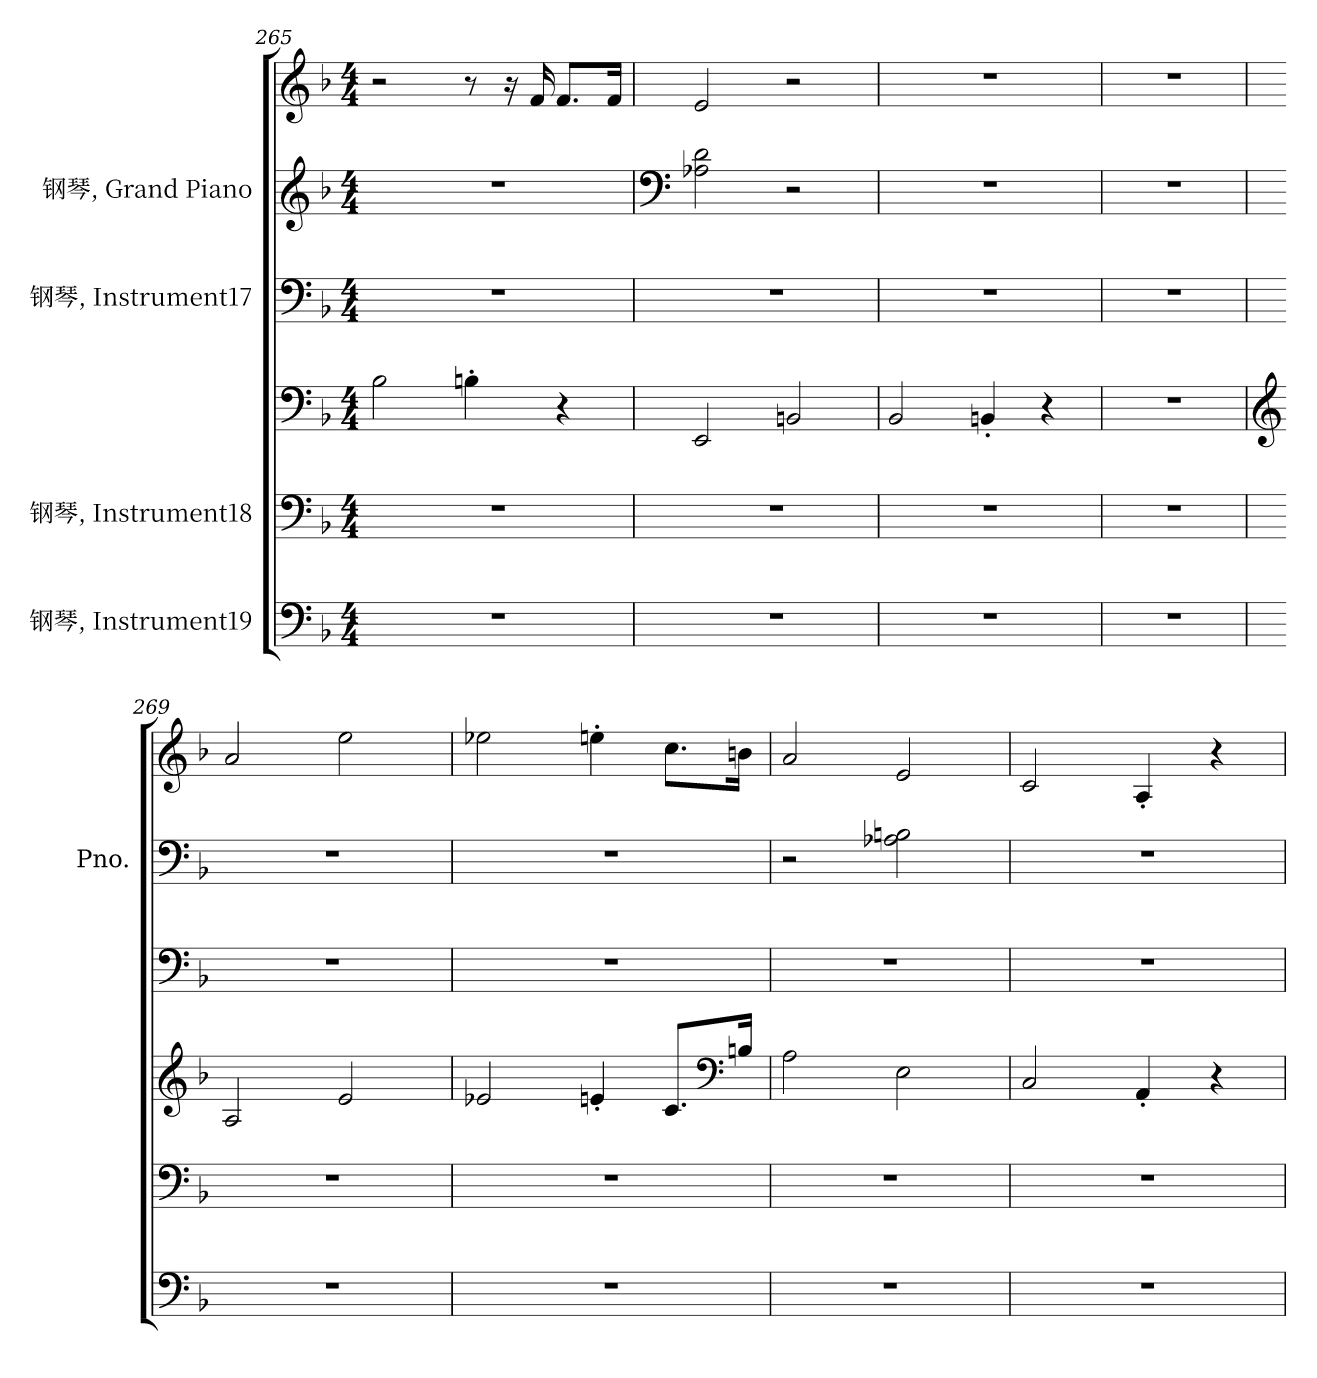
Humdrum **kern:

**kern	**kern	**kern	**kern	**kern	**kern
*part4	*part3	*part3	*part2	*part1	*part1
*staff6	*staff5	*staff4	*staff3	*staff2	*staff1
*I"钢琴, Instrument19	*I"钢琴, Instrument18	*	*I"钢琴, Instrument17	*I"钢琴, Grand Piano	*
*	*	*	*	*I'Pno.	*
*clefF4	*clefF4	*clefF4	*clefF4	*clefG2	*clefG2
*k[b-]	*k[b-]	*k[b-]	*k[b-]	*k[b-]	*k[b-]
*M4/4	*M4/4	*M4/4	*M4/4	*M4/4	*M4/4
=265	=265	=265	=265	=265	=265
1r	1r	2B-\	1r	1r	2r
.	.	4Bn'\	.	.	8r
.	.	.	.	.	16r
.	.	.	.	.	16f/
.	.	4r	.	.	8.f/L
.	.	.	.	.	16f/Jk
=266	=266	=266	=266	=266	=266
*	*	*	*	*clefF4	*
1r	1r	2EE/	1r	2A-X\ 2d\	2e/
.	.	2BBn/	.	2r	2r
!!LO:LB:g=z
=267	=267	=267	=267	=267	=267
1r	1r	2BB-/	1r	1r	1r
.	.	4BBn'/	.	.	.
.	.	4r	.	.	.
=268	=268	=268	=268	=268	=268
1r	1r	1r	1r	1r	1r
=269	=269	=269	=269	=269	=269
*	*	*clefG2	*	*	*
*	*	*	*	*	*MM144
1r	1r	2A/	1r	1r	2a/
.	.	2e/	.	.	2ee\
=270	=270	=270	=270	=270	=270
1r	1r	2e-X/	1r	1r	2ee-X\
.	.	4en'/	.	.	4een'\
.	.	8.c/L	.	.	8.cc\L
*	*	*clefF4	*	*	*
.	.	16Bn/Jk	.	.	16bn\Jk
=271	=271	=271	=271	=271	=271
1r	1r	2A\	1r	2r	2a/
.	.	2E\	.	2A-X\ 2Bn\	2e/
=272	=272	=272	=272	=272	=272
1r	1r	2C/	1r	1r	2c/
.	.	4AA'/	.	.	4A'/
.	.	4r	.	.	4r
=	=	=	=	=	=
*-	*-	*-	*-	*-	*-
